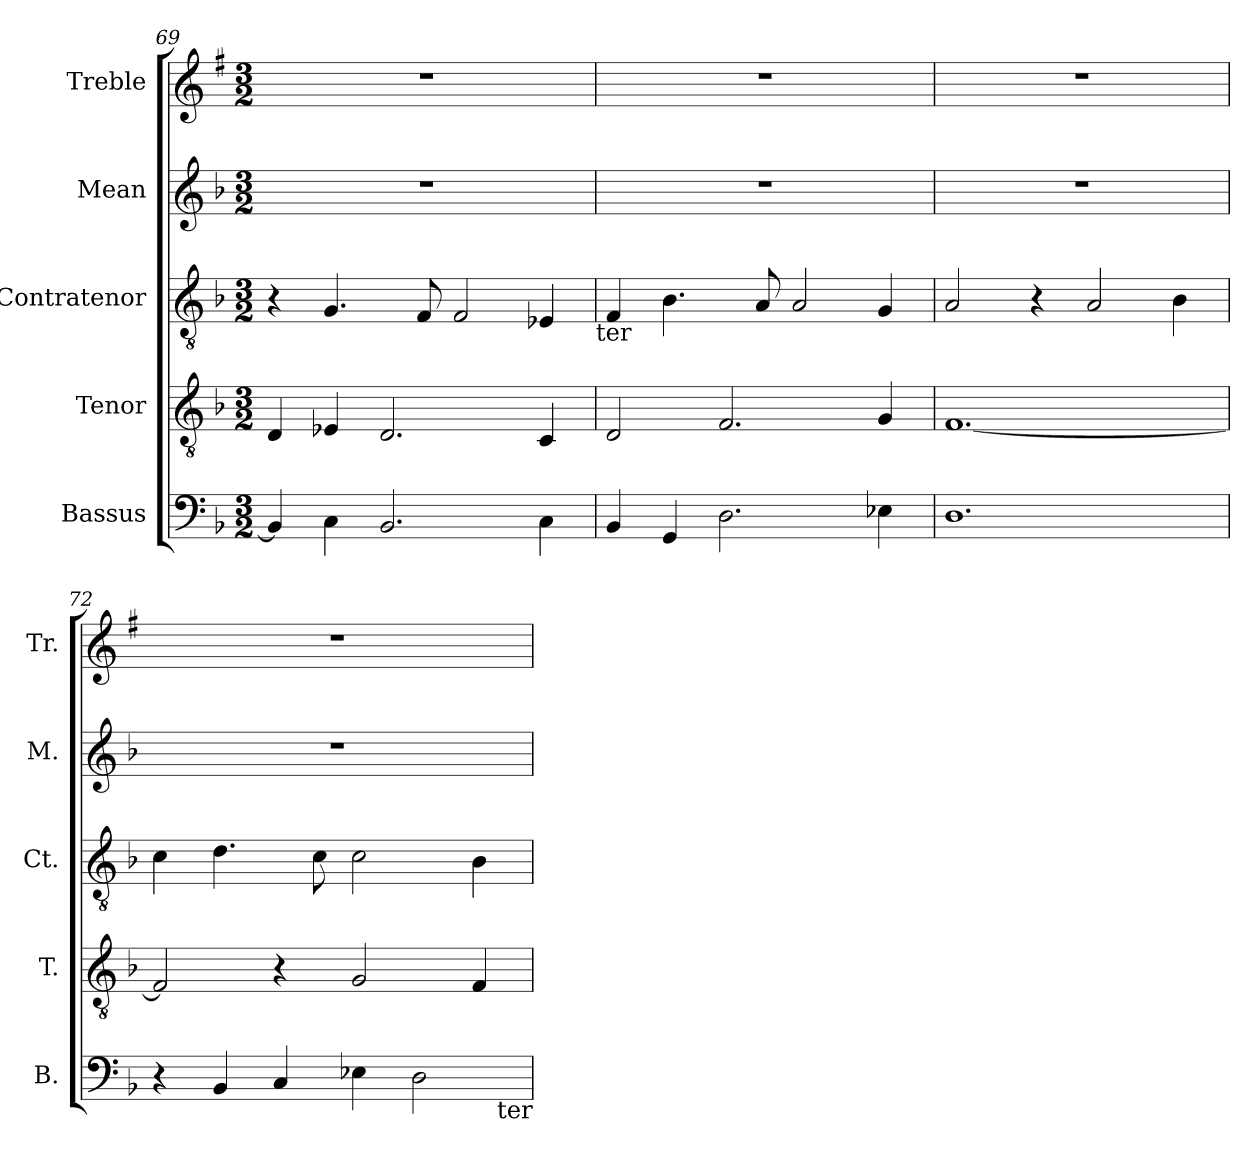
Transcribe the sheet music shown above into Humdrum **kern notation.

**kern	**kern	**kern	**kern	**kern
*part5	*part4	*part3	*part2	*part1
*staff5	*staff4	*staff3	*staff2	*staff1
*I"Bassus	*I"Tenor	*I"Contratenor	*I"Mean	*I"Treble
*I'B.	*I'T.	*I'Ct.	*I'M.	*I'Tr.
!!LO:LB:g=z
*clefF4	*clefGv2	*clefGv2	*clefG2	*clefG2
*ITrd7c12	*	*	*	*ITrd1c2
*k[b-]	*k[b-]	*k[b-]	*k[b-]	*k[b-]
*F:	*F:	*F:	*F:	*F:
*M3/2	*M3/2	*M3/2	*M3/2	*M3/2
=69	=69	=69	=69	=69
4BBB-/]	4D>/	4r	1.r	1.r
4CC\	4E-/	4.G/	.	.
2.BBB-/	2.D/	.	.	.
.	.	8F/	.	.
.	.	2F/	.	.
4CC\	4C/	4E->/	.	.
!	!	!LO:TX:b:t=ter	!	!
=70	=70	=70	=70	=70
4BBB-/	2D/	4F/	1.r	1.r
4GGG/	.	4.B-\	.	.
2.DD\	2.F/	.	.	.
.	.	8A/	.	.
.	.	2A/	.	.
4EE-X\	4G/	4G/	.	.
=71	=71	=71	=71	=71
1.DD	[<1.F	2A/	1.r	1.r
.	.	4r	.	.
.	.	2A/	.	.
.	.	4B-\	.	.
=72	=72	=72	=72	=72
4r	2F/]	4c\	1.r	1.r
4BBB-/	.	4.d\	.	.
4CC/	4r	.	.	.
.	.	8c\	.	.
4EE-X\	2G/	2c\	.	.
2DD\	.	.	.	.
.	4F/	4B-\	.	.
!LO:TX:b:t=ter	!	!	!	!
=	=	=	=	=
*-	*-	*-	*-	*-
